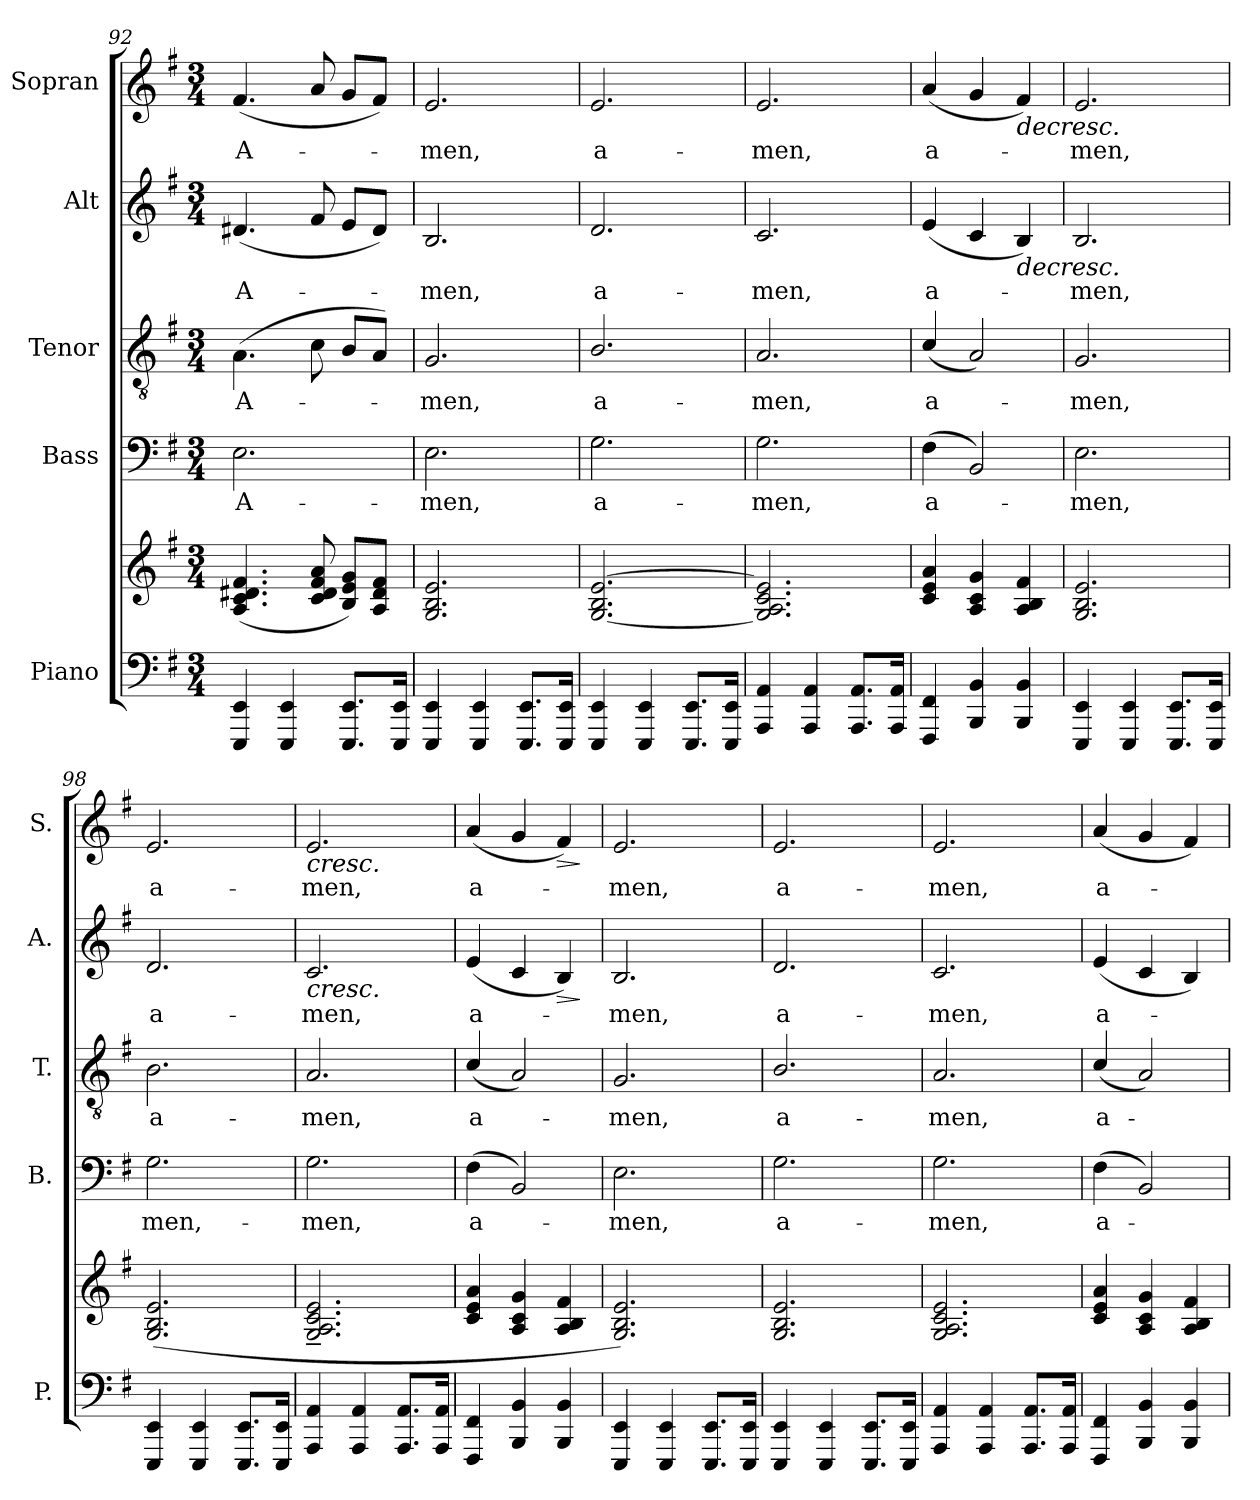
**kern	**kern	**kern	**text	**kern	**text	**kern	**text	**dynam	**kern	**text	**dynam
*part5	*part5	*part4	*part4	*part3	*part3	*part2	*part2	*part2	*part1	*part1	*part1
*staff6	*staff5	*staff4	*staff4	*staff3	*staff3	*staff2	*staff2	*staff2	*staff1	*staff1	*staff1
*I"Piano	*	*I"Bass	*	*I"Tenor	*	*I"Alt	*	*	*I"Sopran	*	*
*I'P.	*	*I'B.	*	*I'T.	*	*I'A.	*	*	*I'S.	*	*
*clefF4	*clefG2	*clefF4	*	*clefGv2	*	*clefG2	*	*	*clefG2	*	*
*k[f#]	*k[f#]	*k[f#]	*	*k[f#]	*	*k[f#]	*	*	*k[f#]	*	*
*M3/4	*M3/4	*M3/4	*	*M3/4	*	*M3/4	*	*	*M3/4	*	*
=92	=92	=92	=92	=92	=92	=92	=92	=92	=92	=92	=92
4EEE/ 4EE/	(4.A/ 4.c/ 4.d#X/ 4.f#/	2.E\	A-	(4.A\	A-	(4.d#X/	A-	.	(4.f#/	A-	.
4EEE/ 4EE/	.	.	.	.	.	.	.	.	.	.	.
.	8c/ 8d#/ 8f#/ 8a/	.	.	8c\	.	8f#/	.	.	8a/	.	.
8.EEE/ 8.EE/L	8B/ 8e/ 8g/L)	.	.	8B/L	.	8e/L	.	.	8g/L	.	.
.	8A/ 8d#/ 8f#/J	.	.	8A/J)	.	8d#/J)	.	.	8f#/J)	.	.
16EEE/ 16EE/Jk	.	.	.	.	.	.	.	.	.	.	.
=93	=93	=93	=93	=93	=93	=93	=93	=93	=93	=93	=93
4EEE/ 4EE/	2.G/ 2.B/ 2.e/	2.E\	-men,	2.G/	-men,	2.B/	-men,	.	2.e/	-men,	.
4EEE/ 4EE/	.	.	.	.	.	.	.	.	.	.	.
8.EEE/ 8.EE/L	.	.	.	.	.	.	.	.	.	.	.
16EEE/ 16EE/Jk	.	.	.	.	.	.	.	.	.	.	.
!!LO:LB:g=z
=94	=94	=94	=94	=94	=94	=94	=94	=94	=94	=94	=94
4EEE/ 4EE/	[2.G/ 2.B/ [2.e/	2.G\	a-	2.B/	a-	2.d/	a-	.	2.e/	a-	.
4EEE/ 4EE/	.	.	.	.	.	.	.	.	.	.	.
8.EEE/ 8.EE/L	.	.	.	.	.	.	.	.	.	.	.
16EEE/ 16EE/Jk	.	.	.	.	.	.	.	.	.	.	.
=95	=95	=95	=95	=95	=95	=95	=95	=95	=95	=95	=95
4AAA/ 4AA/	2.G/] 2.A/ 2.c/ 2.e/]	2.G\	-men,	2.A/	-men,	2.c/	-men,	.	2.e/	-men,	.
4AAA/ 4AA/	.	.	.	.	.	.	.	.	.	.	.
8.AAA/ 8.AA/L	.	.	.	.	.	.	.	.	.	.	.
16AAA/ 16AA/Jk	.	.	.	.	.	.	.	.	.	.	.
=96	=96	=96	=96	=96	=96	=96	=96	=96	=96	=96	=96
4FFF#/ 4FF#/	4c/ 4e/ 4a/	(4F#\	a-	(4c/	a-	(4e/	a-	.	(4a/	a-	.
4BBB/ 4BB/	4A/ 4c/ 4g/	2BB/)	.	2A/)	.	4c/	.	.	4g/	.	.
!	!	!	!	!	!	!	!	!LO:HP:b	!	!	!LO:HP:b
4BBB/ 4BB/	4A/ 4B/ 4f#/	.	.	.	.	4B/)	.	>	4f#/)	.	>
=97	=97	=97	=97	=97	=97	=97	=97	=97	=97	=97	=97
4EEE/ 4EE/	2.G/ 2.B/ 2.e/	2.E\	-men,	2.G/	-men,	2.B/	-men,	.	2.e/	-men,	.
4EEE/ 4EE/	.	.	.	.	.	.	.	.	.	.	.
8.EEE/ 8.EE/L	.	.	.	.	.	.	.	.	.	.	.
16EEE/ 16EE/Jk	.	.	.	.	.	.	.	.	.	.	.
=98	=98	=98	=98	=98	=98	=98	=98	=98	=98	=98	=98
4EEE/ 4EE/	(2.G/ 2.B/ 2.e/	2.G\	men,-	2.B\	a-	2.d/	a-	.	2.e/	a-	.
4EEE/ 4EE/	.	.	.	.	.	.	.	.	.	.	.
8.EEE/ 8.EE/L	.	.	.	.	.	.	.	.	.	.	.
16EEE/ 16EE/Jk	.	.	.	.	.	.	.	.	.	.	.
=99	=99	=99	=99	=99	=99	=99	=99	=99	=99	=99	=99
!	!	!	!	!	!	!	!	!LO:HP:b	!	!	!LO:HP:b
4AAA/ 4AA/	2.G/~ 2.A/~ 2.c/~ 2.e/~	2.G\	-men,	2.A/	-men,	2.c/	-men,	<	2.e/	-men,	<
4AAA/ 4AA/	.	.	.	.	.	.	.	.	.	.	.
8.AAA/ 8.AA/L	.	.	.	.	.	.	.	.	.	.	.
16AAA/ 16AA/Jk	.	.	.	.	.	.	.	.	.	.	.
!!LO:PB:g=z
=100	=100	=100	=100	=100	=100	=100	=100	=100	=100	=100	=100
4FFF#/ 4FF#/	4c/ 4e/ 4a/	(4F#\	a-	(4c/	a-	(4e/	a-	.	(4a/	a-	.
4BBB/ 4BB/	4A/ 4c/ 4g/	2BB/)	.	2A/)	.	4c/	.	.	4g/	.	.
!	!	!	!	!	!	!	!	!LO:HP:b	!	!	!LO:HP:b
4BBB/ 4BB/	4A/ 4B/ 4f#/	.	.	.	.	4B/)	.	>	4f#/)	.	>
.	.	.	.	.	.	.	.	]	.	.	]
=101	=101	=101	=101	=101	=101	=101	=101	=101	=101	=101	=101
4EEE/ 4EE/	2.G/ 2.B/ 2.e/)	2.E\	-men,	2.G/	-men,	2.B/	-men,	.	2.e/	-men,	.
4EEE/ 4EE/	.	.	.	.	.	.	.	.	.	.	.
8.EEE/ 8.EE/L	.	.	.	.	.	.	.	.	.	.	.
16EEE/ 16EE/Jk	.	.	.	.	.	.	.	.	.	.	.
.	.	.	.	.	.	.	.	]	.	.	]
=102	=102	=102	=102	=102	=102	=102	=102	=102	=102	=102	=102
4EEE/ 4EE/	2.G/ 2.B/ 2.e/	2.G\	a-	2.B/	a-	2.d/	a-	.	2.e/	a-	.
4EEE/ 4EE/	.	.	.	.	.	.	.	.	.	.	.
8.EEE/ 8.EE/L	.	.	.	.	.	.	.	.	.	.	.
16EEE/ 16EE/Jk	.	.	.	.	.	.	.	.	.	.	.
=103	=103	=103	=103	=103	=103	=103	=103	=103	=103	=103	=103
4AAA/ 4AA/	2.G/ 2.A/ 2.c/ 2.e/	2.G\	-men,	2.A/	-men,	2.c/	-men,	.	2.e/	-men,	.
4AAA/ 4AA/	.	.	.	.	.	.	.	.	.	.	.
8.AAA/ 8.AA/L	.	.	.	.	.	.	.	.	.	.	.
16AAA/ 16AA/Jk	.	.	.	.	.	.	.	.	.	.	.
.	.	.	.	.	.	.	.	[	.	.	[
=104	=104	=104	=104	=104	=104	=104	=104	=104	=104	=104	=104
4FFF#/ 4FF#/	4c/ 4e/ 4a/	(4F#\	a-	(4c/	a-	(4e/	a-	.	(4a/	a-	.
4BBB/ 4BB/	4A/ 4c/ 4g/	2BB/)	.	2A/)	.	4c/	.	.	4g/	.	.
4BBB/ 4BB/	4A/ 4B/ 4f#/	.	.	.	.	4B/)	.	.	4f#/)	.	.
=	=	=	=	=	=	=	=	=	=	=	=
*-	*-	*-	*-	*-	*-	*-	*-	*-	*-	*-	*-
